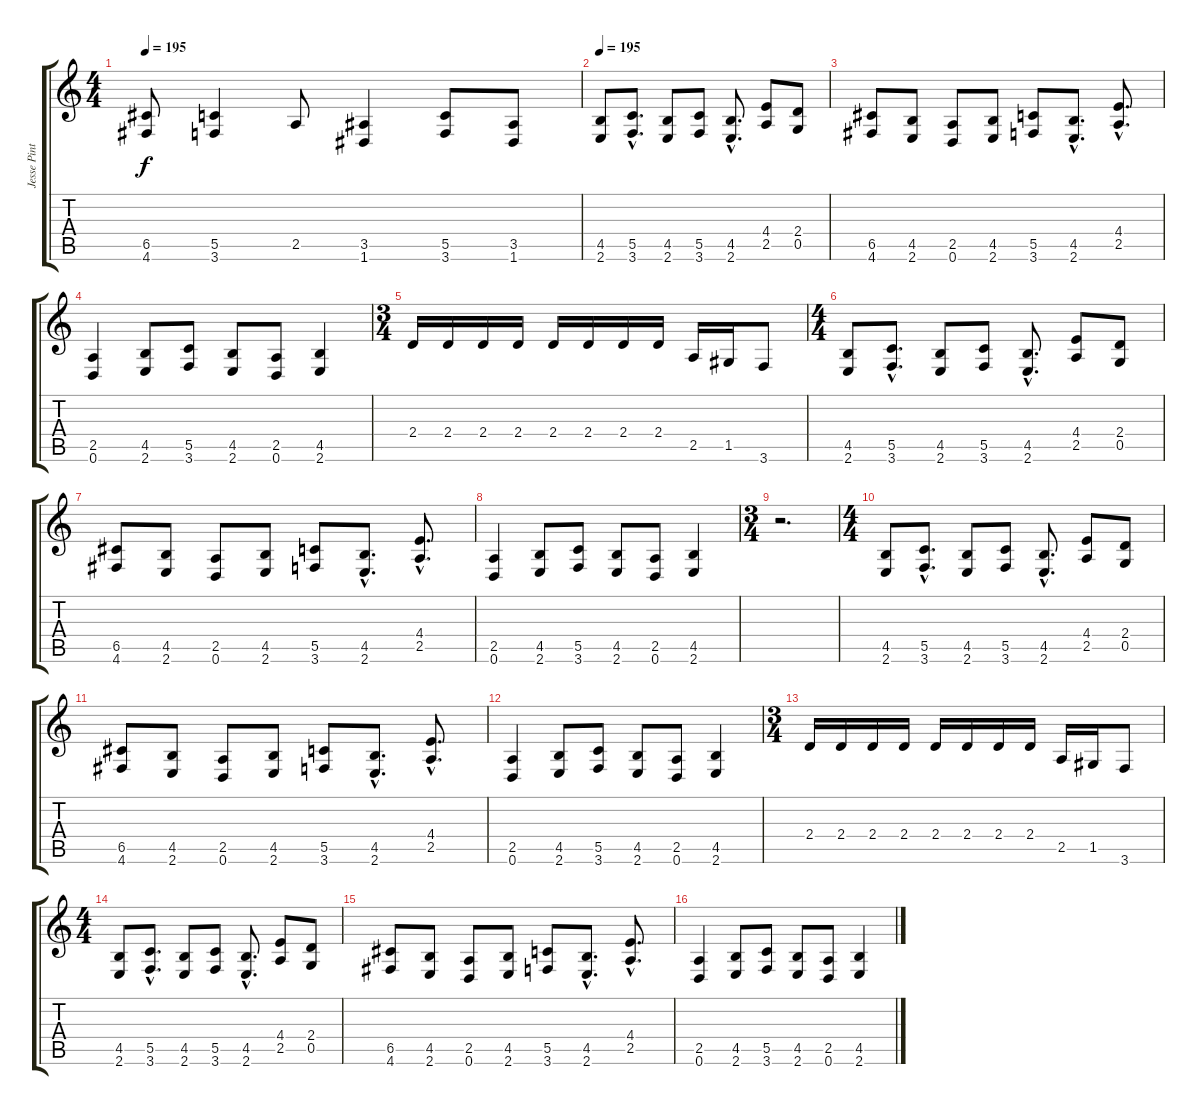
\track ("Jesse Pintado (Guitar 2)" "Jesse Pint") {instrument distortionguitar}
\staff {score tabs}
\tuning (D4 A3 F3 C3 G2 D2) {hide}
\ts (4 4)
\tempo 195
\clef g2
\ks c
(6.5 4.6).8{dy f} (5.5 3.6).4 2.5.8 (3.5 1.6).4 (5.5 3.6).8 (3.5 1.6).8 |
\tempo 195
(4.5 2.6).8 (5.5{hac} 3.6{hac}).8{d} (4.5 2.6).8 (5.5 3.6).8 (4.5{hac} 2.6{hac}).8{d} (4.4 2.5).8 (2.4 0.5).8 |
(6.5 4.6).8 (4.5 2.6).8 (2.5 0.6).8 (4.5 2.6).8 (5.5 3.6).8 (4.5{hac} 2.6{hac}).8{d} (4.4{hac} 2.5{hac}).8{d} |
(2.5 0.6).4 (4.5 2.6).8 (5.5 3.6).8 (4.5 2.6).8 (2.5 0.6).8 (4.5 2.6).4 |
\ts (3 4)
2.4.16 2.4.16 2.4.16 2.4.16 2.4.16 2.4.16 2.4.16 2.4.16 2.5.16 1.5.16 3.6.8 |
\ts (4 4)
(4.5 2.6).8 (5.5{hac} 3.6{hac}).8{d} (4.5 2.6).8 (5.5 3.6).8 (4.5{hac} 2.6{hac}).8{d} (4.4 2.5).8 (2.4 0.5).8 |
(6.5 4.6).8 (4.5 2.6).8 (2.5 0.6).8 (4.5 2.6).8 (5.5 3.6).8 (4.5{hac} 2.6{hac}).8{d} (4.4{hac} 2.5{hac}).8{d} |
(2.5 0.6).4 (4.5 2.6).8 (5.5 3.6).8 (4.5 2.6).8 (2.5 0.6).8 (4.5 2.6).4 |
\ts (3 4)
r.2{d} |
\ts (4 4)
(4.5 2.6).8 (5.5{hac} 3.6{hac}).8{d} (4.5 2.6).8 (5.5 3.6).8 (4.5{hac} 2.6{hac}).8{d} (4.4 2.5).8 (2.4 0.5).8 |
(6.5 4.6).8 (4.5 2.6).8 (2.5 0.6).8 (4.5 2.6).8 (5.5 3.6).8 (4.5{hac} 2.6{hac}).8{d} (4.4{hac} 2.5{hac}).8{d} |
(2.5 0.6).4 (4.5 2.6).8 (5.5 3.6).8 (4.5 2.6).8 (2.5 0.6).8 (4.5 2.6).4 |
\ts (3 4)
2.4.16 2.4.16 2.4.16 2.4.16 2.4.16 2.4.16 2.4.16 2.4.16 2.5.16 1.5.16 3.6.8 |
\ts (4 4)
(4.5 2.6).8 (5.5{hac} 3.6{hac}).8{d} (4.5 2.6).8 (5.5 3.6).8 (4.5{hac} 2.6{hac}).8{d} (4.4 2.5).8 (2.4 0.5).8 |
(6.5 4.6).8 (4.5 2.6).8 (2.5 0.6).8 (4.5 2.6).8 (5.5 3.6).8 (4.5{hac} 2.6{hac}).8{d} (4.4{hac} 2.5{hac}).8{d} |
(2.5 0.6).4 (4.5 2.6).8 (5.5 3.6).8 (4.5 2.6).8 (2.5 0.6).8 (4.5 2.6).4
